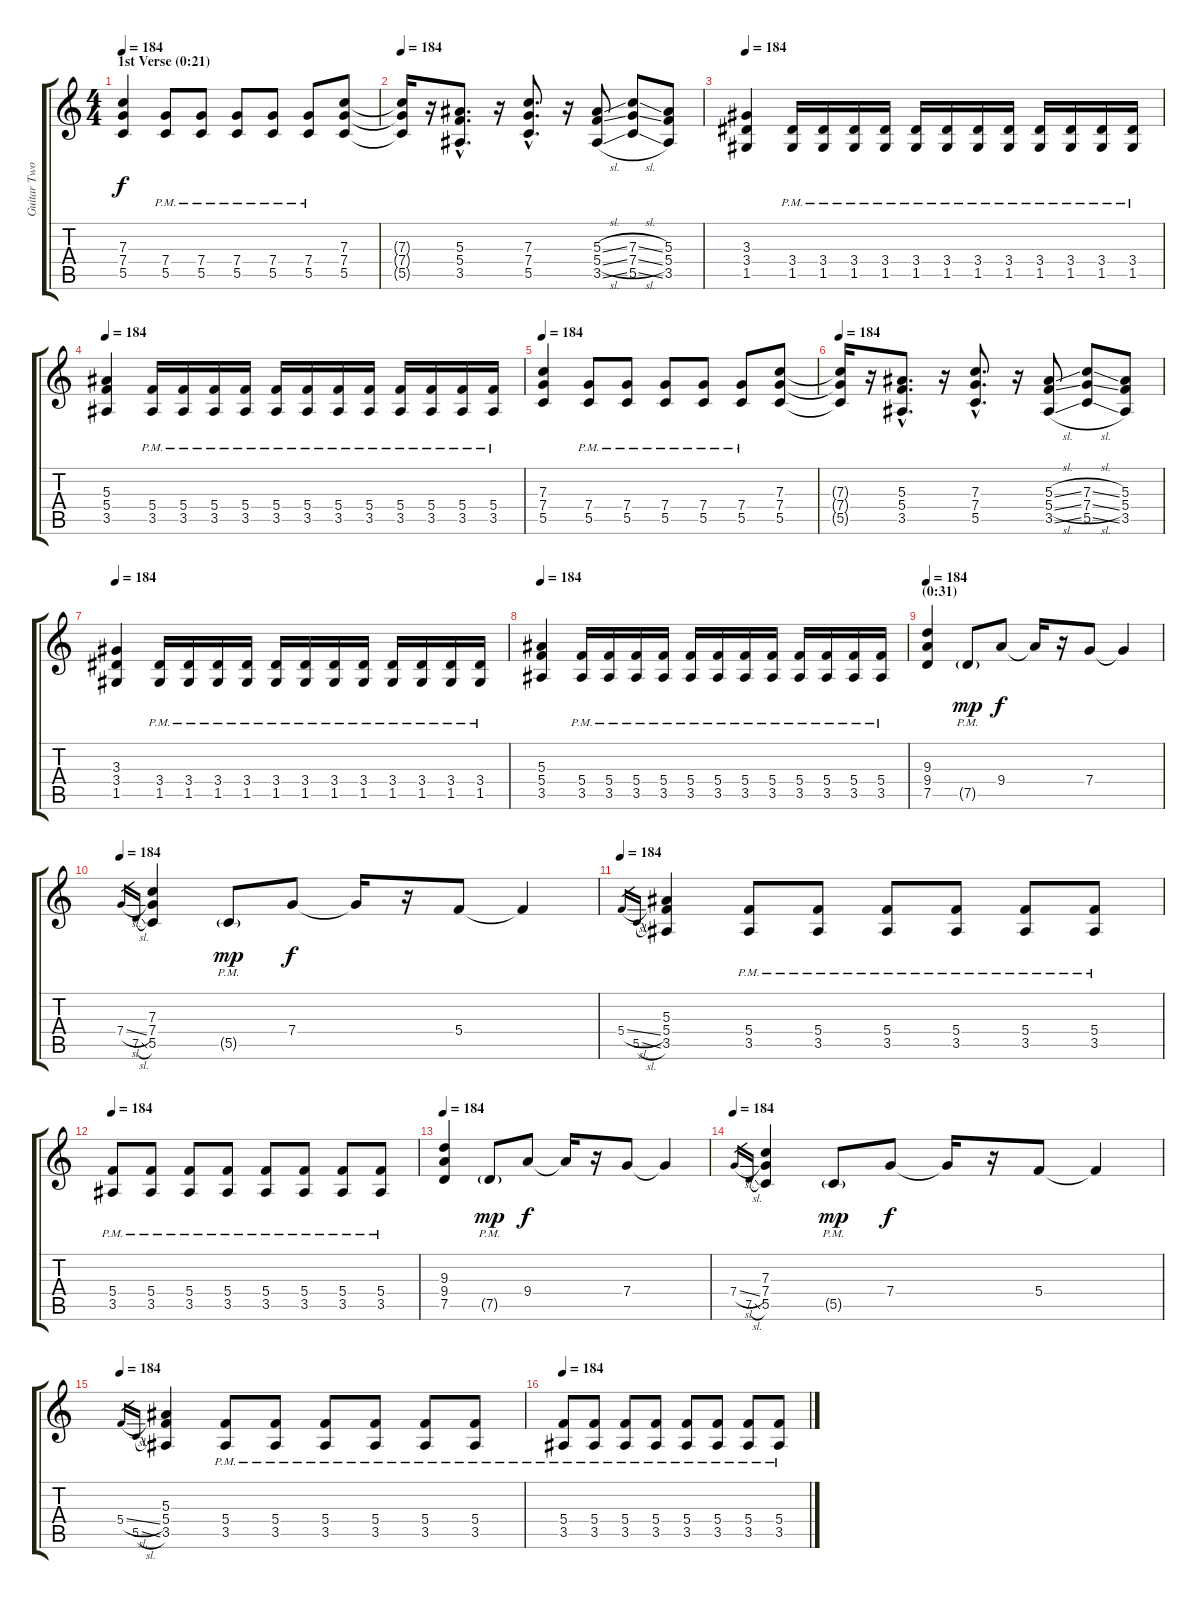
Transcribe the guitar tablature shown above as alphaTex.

\track ("Guitar Two" "Guitar Two") {instrument overdrivenguitar}
\staff {score tabs}
\tuning (D4 A3 F3 C3 G2 C2) {hide}
\ts (4 4)
\section ("" "1st Verse (0:21)")
\tempo 184
\clef g2
\ks c
(7.3 7.4 5.5).4{dy f} (7.4{pm} 5.5{pm}).8 (7.4{pm} 5.5{pm}).8 (7.4{pm} 5.5{pm}).8 (7.4{pm} 5.5{pm}).8 (7.4{pm} 5.5{pm}).8 (7.3 7.4 5.5).8 |
\tempo 184
(7.3{t} 7.4{t} 5.5{t}).16 r.16 (5.3{hac} 5.4{hac} 3.5{hac}).8{d} r.16 (7.3{hac} 7.4{hac} 5.5{hac}).8{d} r.16 (5.3{sl} 5.4{sl} 3.5{sl}).8 (7.3{sl} 7.4{sl} 5.5{sl}).8 (5.3 5.4 3.5).8 |
\tempo 184
(3.3 3.4 1.5).4 (3.4{pm} 1.5{pm}).16 (3.4{pm} 1.5{pm}).16 (3.4{pm} 1.5{pm}).16 (3.4{pm} 1.5{pm}).16 (3.4{pm} 1.5{pm}).16 (3.4{pm} 1.5{pm}).16 (3.4{pm} 1.5{pm}).16 (3.4{pm} 1.5{pm}).16 (3.4{pm} 1.5{pm}).16 (3.4{pm} 1.5{pm}).16 (3.4{pm} 1.5{pm}).16 (3.4{pm} 1.5{pm}).16 |
\tempo 184
(5.3 5.4 3.5).4 (5.4{pm} 3.5{pm}).16 (5.4{pm} 3.5{pm}).16 (5.4{pm} 3.5{pm}).16 (5.4{pm} 3.5{pm}).16 (5.4{pm} 3.5{pm}).16 (5.4{pm} 3.5{pm}).16 (5.4{pm} 3.5{pm}).16 (5.4{pm} 3.5{pm}).16 (5.4{pm} 3.5{pm}).16 (5.4{pm} 3.5{pm}).16 (5.4 3.5{pm}).16 (5.4{pm} 3.5{pm}).16 |
\tempo 184
(7.3 7.4 5.5).4 (7.4{pm} 5.5{pm}).8 (7.4{pm} 5.5{pm}).8 (7.4{pm} 5.5{pm}).8 (7.4{pm} 5.5{pm}).8 (7.4{pm} 5.5{pm}).8 (7.3 7.4 5.5).8 |
\tempo 184
(7.3{t} 7.4{t} 5.5{t}).16 r.16 (5.3{hac} 5.4{hac} 3.5{hac}).8{d} r.16 (7.3{hac} 7.4{hac} 5.5{hac}).8{d} r.16 (5.3{sl} 5.4{sl} 3.5{sl}).8 (7.3{sl} 7.4{sl} 5.5{sl}).8 (5.3 5.4 3.5).8 |
\tempo 184
(3.3 3.4 1.5).4 (3.4{pm} 1.5{pm}).16 (3.4{pm} 1.5{pm}).16 (3.4{pm} 1.5{pm}).16 (3.4{pm} 1.5{pm}).16 (3.4{pm} 1.5{pm}).16 (3.4{pm} 1.5{pm}).16 (3.4{pm} 1.5{pm}).16 (3.4{pm} 1.5{pm}).16 (3.4{pm} 1.5{pm}).16 (3.4{pm} 1.5{pm}).16 (3.4{pm} 1.5{pm}).16 (3.4{pm} 1.5{pm}).16 |
\tempo 184
(5.3 5.4 3.5).4 (5.4{pm} 3.5{pm}).16 (5.4{pm} 3.5{pm}).16 (5.4{pm} 3.5{pm}).16 (5.4{pm} 3.5{pm}).16 (5.4{pm} 3.5{pm}).16 (5.4{pm} 3.5{pm}).16 (5.4{pm} 3.5{pm}).16 (5.4{pm} 3.5{pm}).16 (5.4{pm} 3.5{pm}).16 (5.4{pm} 3.5{pm}).16 (5.4 3.5{pm}).16 (5.4{pm} 3.5{pm}).16 |
\section ("" "(0:31)")
\tempo 184
(9.3 9.4 7.5).4 7.5{g pm}.8{dy mp} 9.4.8{dy f} 9.4{t}.16 r.16 7.4.8 7.4{t}.4 |
\tempo 184
7.4{sl}.16{gr} 7.5{sl}.16{gr} (7.3 7.4 5.5).4 5.5{g pm}.8{dy mp} 7.4.8{dy f} 7.4{t}.16 r.16 5.4.8 5.4{t}.4 |
\tempo 184
5.4{sl}.16{gr} 5.5{sl}.16{gr} (5.3 5.4 3.5).4 (5.4{pm} 3.5{pm}).8 (5.4{pm} 3.5{pm}).8 (5.4{pm} 3.5{pm}).8 (5.4{pm} 3.5{pm}).8 (5.4{pm} 3.5{pm}).8 (5.4{pm} 3.5{pm}).8 |
\tempo 184
(5.4{pm} 3.5{pm}).8 (5.4{pm} 3.5{pm}).8 (5.4{pm} 3.5{pm}).8 (5.4{pm} 3.5{pm}).8 (5.4{pm} 3.5{pm}).8 (5.4{pm} 3.5{pm}).8 (5.4{pm} 3.5{pm}).8 (5.4{pm} 3.5{pm}).8 |
\tempo 184
(9.3 9.4 7.5).4 7.5{g pm}.8{dy mp} 9.4.8{dy f} 9.4{t}.16 r.16 7.4.8 7.4{t}.4 |
\tempo 184
7.4{sl}.16{gr} 7.5{sl}.16{gr} (7.3 7.4 5.5).4 5.5{g pm}.8{dy mp} 7.4.8{dy f} 7.4{t}.16 r.16 5.4.8 5.4{t}.4 |
\tempo 184
5.4{sl}.16{gr} 5.5{sl}.16{gr} (5.3 5.4 3.5).4 (5.4{pm} 3.5{pm}).8 (5.4{pm} 3.5{pm}).8 (5.4{pm} 3.5{pm}).8 (5.4{pm} 3.5{pm}).8 (5.4{pm} 3.5{pm}).8 (5.4{pm} 3.5{pm}).8 |
\tempo 184
(5.4{pm} 3.5{pm}).8 (5.4{pm} 3.5{pm}).8 (5.4{pm} 3.5{pm}).8 (5.4{pm} 3.5{pm}).8 (5.4{pm} 3.5{pm}).8 (5.4{pm} 3.5{pm}).8 (5.4{pm} 3.5{pm}).8 (5.4{pm} 3.5{pm}).8
